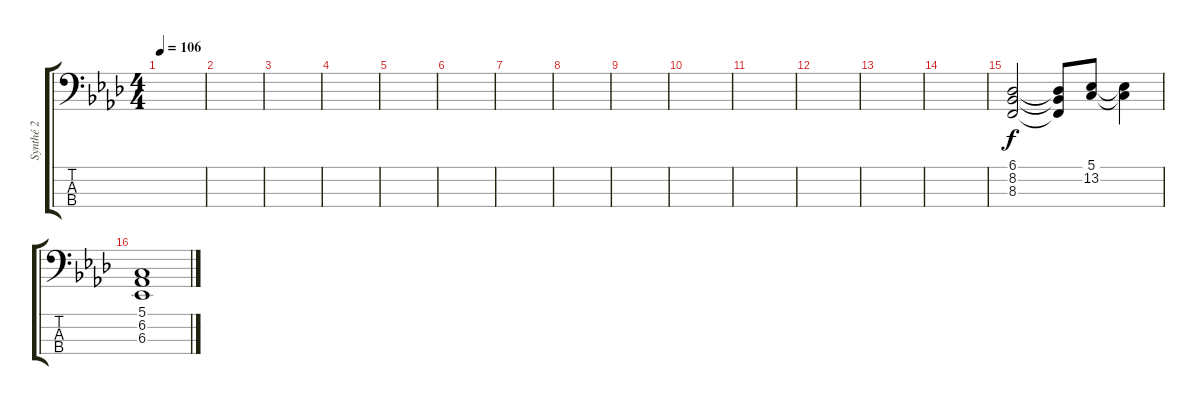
\track ("Synthé 2" "Synthé 2") {instrument pad4choir}
\staff {score tabs}
\tuning (G2 D2 A1 E1) {hide}
\ts (4 4)
\tempo 106
\clef f4
\ks ab
|
|
|
|
|
|
|
|
|
|
|
|
|
|
(6.1 8.2 8.3).2 (6.1{t} 8.2{t} 8.3{t}).8 (5.1 13.2).8 (5.1{t} 13.2{t}).4 |
(5.1 6.2 6.3).1
